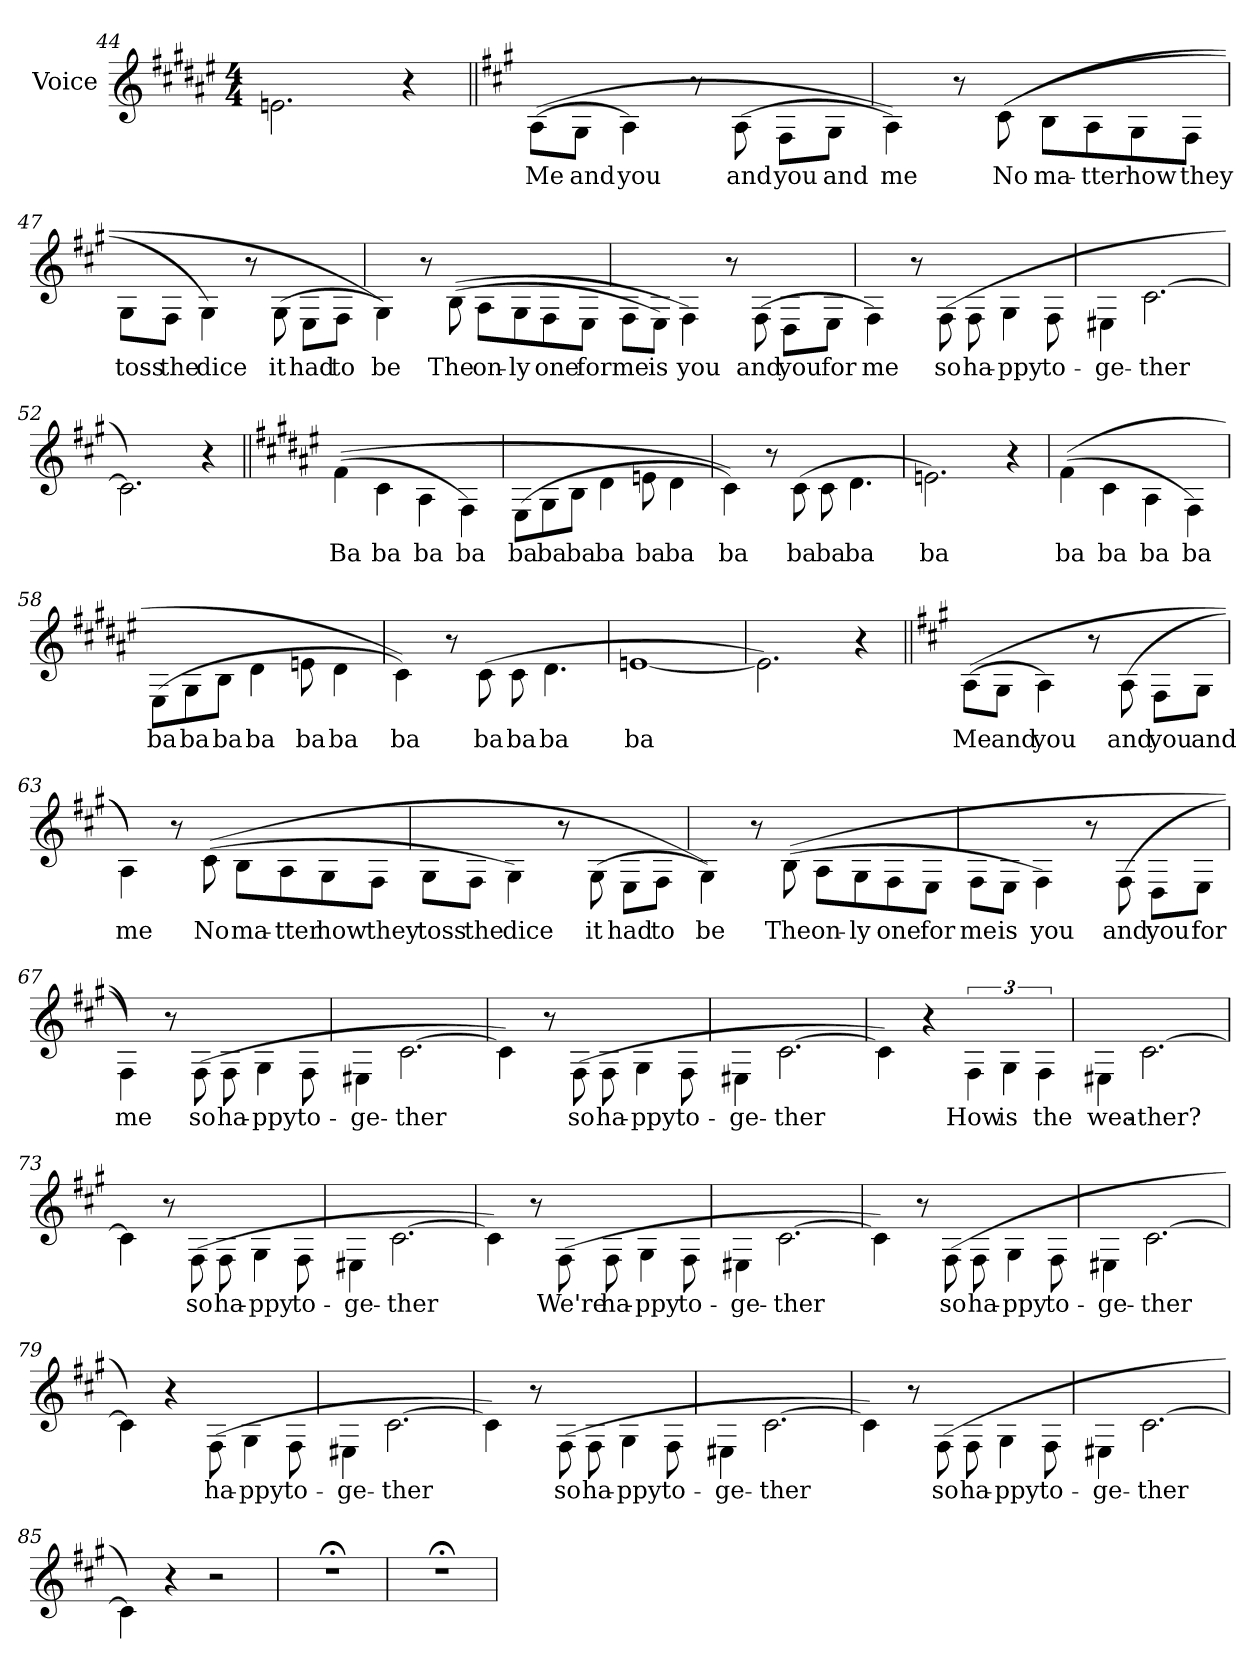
**kern	**text
*part1	*part1
*staff1	*staff1
*I"Voice	*
*I'Voice	*
!!LO:LB:g=z
*clefG2	*
*k[f#c#g#d#a#e#]	*
*F#:	*
*M4/4	*
=44	=44
2.en\	.
4r	.
=45||	=45||
*k[f#c#g#]	*
*f#:	*
!	!LO:LY:b
(>(>8A\L	Me
!	!LO:LY:b
8G#\J	and
!	!LO:LY:b
4A\)	you
8r	.
!	!LO:LY:b
(>8A\	and
!	!LO:LY:b
8F#\L	you
!	!LO:LY:b
8G#\J	and
=46	=46
!	!LO:LY:b
4A\))	me
8r	.
!	!LO:LY:b
(>(>8c#\	No
!	!LO:LY:b
8B\L	ma-
!	!LO:LY:b
8A\	-tter
!	!LO:LY:b
8G#\	how
!	!LO:LY:b
8F#\J	they
=47	=47
!	!LO:LY:b
8G#\L	toss
!	!LO:LY:b
8F#\J	the
!	!LO:LY:b
4G#\)	dice
8r	.
!	!LO:LY:b
(>8G#\	it
!	!LO:LY:b
8E\L	had
!	!LO:LY:b
8F#\J	to
!!LO:LB:g=z
=48	=48
!	!LO:LY:b
4G#\))	be
8r	.
!	!LO:LY:b
(>(>8B\	The
!	!LO:LY:b
8A\L	on-
!	!LO:LY:b
8G#\	-ly
!	!LO:LY:b
8F#\	one
!	!LO:LY:b
8E\J	for
=49	=49
!	!LO:LY:b
8F#\L	me
!	!LO:LY:b
8E\J)	is
!	!LO:LY:b
4F#\)	you
8r	.
!	!LO:LY:b
(>8F#\	and
!	!LO:LY:b
8D\L	you
!	!LO:LY:b
8E\J	for
=50	=50
!	!LO:LY:b
4F#\)	me
8r	.
!	!LO:LY:b
(>8F#\	so
!	!LO:LY:b
8F#\	ha-
!	!LO:LY:b
4G#\	-ppy
!	!LO:LY:b
8F#\	to-
=51	=51
!	!LO:LY:b
4E#X\	-ge-
!	!LO:LY:b
[2.c#\	-ther
!!LO:LB:g=z
=52	=52
2.c#\])	.
4r	.
=53||	=53||
*k[f#c#g#d#a#e#]	*
*F#:	*
!	!LO:LY:b
(>(>4f#\	Ba
!	!LO:LY:b
4c#\	ba
!	!LO:LY:b
4A#\	ba
!	!LO:LY:b
4F#\)	ba
=54	=54
!	!LO:LY:b
(>8E#\L	ba
!	!LO:LY:b
8G#\	ba
!	!LO:LY:b
8B\J	ba
!	!LO:LY:b
4d#\	ba
!	!LO:LY:b
8en\	ba
!	!LO:LY:b
4d#\	ba
=55	=55
!	!LO:LY:b
4c#\))	ba
8r	.
!	!LO:LY:b
(>8c#\	ba
!	!LO:LY:b
8c#\	ba
!	!LO:LY:b
4.d#\	ba
=56	=56
!	!LO:LY:b
2.en\)	ba
4r	.
!!LO:LB:g=z
=57	=57
!	!LO:LY:b
(>(>4f#\	ba
!	!LO:LY:b
4c#\	ba
!	!LO:LY:b
4A#\	ba
!	!LO:LY:b
4F#\)	ba
=58	=58
!	!LO:LY:b
(>8E#\L	ba
!	!LO:LY:b
8G#\	ba
!	!LO:LY:b
8B\J	ba
!	!LO:LY:b
4d#\	ba
!	!LO:LY:b
8en\	ba
!	!LO:LY:b
4d#\	ba
=59	=59
!	!LO:LY:b
4c#\))	ba
8r	.
!	!LO:LY:b
(>8c#\	ba
!	!LO:LY:b
8c#\	ba
!	!LO:LY:b
4.d#\	ba
=60	=60
!	!LO:LY:b
[1en	ba
=61	=61
2.e\])	.
4r	.
!!LO:LB:g=z
=62||	=62||
*k[f#c#g#]	*
*f#:	*
!	!LO:LY:b
(>(>8A\L	Me
!	!LO:LY:b
8G#\J	and
!	!LO:LY:b
4A\)	you
8r	.
!	!LO:LY:b
(>8A\	and
!	!LO:LY:b
8F#\L	you
!	!LO:LY:b
8G#\J	and
=63	=63
!	!LO:LY:b
4A\))	me
8r	.
!	!LO:LY:b
(>(>8c#\	No
!	!LO:LY:b
8B\L	ma-
!	!LO:LY:b
8A\	-tter
!	!LO:LY:b
8G#\	how
!	!LO:LY:b
8F#\J	they
=64	=64
!	!LO:LY:b
8G#\L	toss
!	!LO:LY:b
8F#\J	the
!	!LO:LY:b
4G#\)	dice
8r	.
!	!LO:LY:b
(>8G#\	it
!	!LO:LY:b
8E\L	had
!	!LO:LY:b
8F#\J	to
!!LO:LB:g=z
=65	=65
!	!LO:LY:b
4G#\))	be
8r	.
!	!LO:LY:b
(>(>8B\	The
!	!LO:LY:b
8A\L	on-
!	!LO:LY:b
8G#\	-ly
!	!LO:LY:b
8F#\	one
!	!LO:LY:b
8E\J	for
=66	=66
!	!LO:LY:b
8F#\L	me
!	!LO:LY:b
8E\J	is
!	!LO:LY:b
4F#\)	you
8r	.
!	!LO:LY:b
(>8F#\	and
!	!LO:LY:b
8D\L	you
!	!LO:LY:b
8E\J	for
=67	=67
!	!LO:LY:b
4F#\))	me
8r	.
!	!LO:LY:b
(>8F#\	so
!	!LO:LY:b
8F#\	ha-
!	!LO:LY:b
4G#\	-ppy
!	!LO:LY:b
8F#\	to-
=68	=68
!	!LO:LY:b
4E#X\	-ge-
!	!LO:LY:b
[2.c#\	-ther
!!LO:PB:g=z
=69	=69
4c#\])	.
8r	.
!	!LO:LY:b
(>8F#\	so
!	!LO:LY:b
8F#\	ha-
!	!LO:LY:b
4G#\	-ppy
!	!LO:LY:b
8F#\	to-
=70	=70
!	!LO:LY:b
4E#X\	-ge-
!	!LO:LY:b
[2.c#\	-ther
=71	=71
4c#\])	.
4r	.
!	!LO:LY:b
6F#\	How
!	!LO:LY:b
6G#\	is
!	!LO:LY:b
6F#\	the
=72	=72
!	!LO:LY:b
4E#X\	wea-
!	!LO:LY:b
[2.c#\	-ther?
=73	=73
4c#\]	.
8r	.
!	!LO:LY:b
(>8F#\	so
!	!LO:LY:b
8F#\	ha-
!	!LO:LY:b
4G#\	-ppy
!	!LO:LY:b
8F#\	to-
!!LO:LB:g=z
=74	=74
!	!LO:LY:b
4E#X\	-ge-
!	!LO:LY:b
[2.c#\	-ther
=75	=75
4c#\])	.
8r	.
!	!LO:LY:b
(>8F#\	We're
!	!LO:LY:b
8F#\	ha-
!	!LO:LY:b
4G#\	-ppy
!	!LO:LY:b
8F#\	to-
=76	=76
!	!LO:LY:b
4E#X\	-ge-
!	!LO:LY:b
[2.c#\	-ther
=77	=77
4c#\])	.
8r	.
!	!LO:LY:b
(>8F#\	so
!	!LO:LY:b
8F#\	ha-
!	!LO:LY:b
4G#\	-ppy
!	!LO:LY:b
8F#\	to-
=78	=78
!	!LO:LY:b
4E#X\	-ge-
!	!LO:LY:b
[2.c#\	-ther
!!LO:PB:g=z
=79	=79
4c#\])	.
4r	.
!	!LO:LY:b
(>8F#\	ha-
!	!LO:LY:b
4G#\	-ppy
!	!LO:LY:b
8F#\	to-
=80	=80
!	!LO:LY:b
4E#X\	-ge-
!	!LO:LY:b
[2.c#\	-ther
=81	=81
4c#\])	.
8r	.
!	!LO:LY:b
(>8F#\	so
!	!LO:LY:b
8F#\	ha-
!	!LO:LY:b
4G#\	-ppy
!	!LO:LY:b
8F#\	to-
!!LO:LB:g=z
=82	=82
!	!LO:LY:b
4E#X\	-ge-
!	!LO:LY:b
[2.c#\	-ther
=83	=83
4c#\])	.
8r	.
!	!LO:LY:b
(>8F#\	so
!	!LO:LY:b
8F#\	ha-
!	!LO:LY:b
4G#\	-ppy
!	!LO:LY:b
8F#\	to-
=84	=84
!	!LO:LY:b
4E#X\	-ge-
!	!LO:LY:b
[2.c#\	-ther
=85	=85
4c#\])	.
4r	.
2r	.
=85X1	=85X1
1r;<	.
=85X2	=85X2
1r;<	.
=	=
*-	*-
